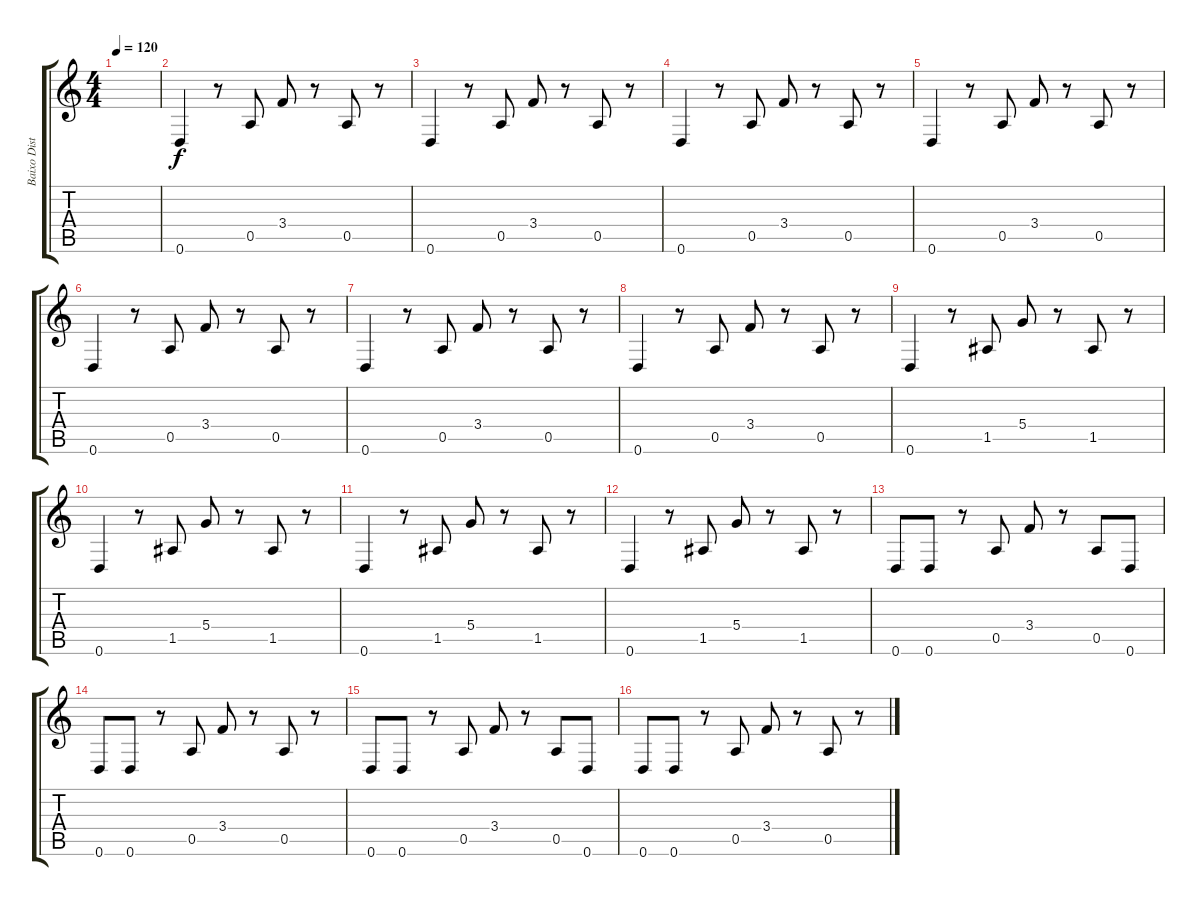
\track ("Baixo Dist." "Baixo Dist") {instrument distortionguitar}
\staff {score tabs}
\tuning (E4 B3 G3 D3 A2 D2) {hide}
\ts (4 4)
\tempo 120
\clef g2
\ks c
|
0.6.4 r.8 0.5.8 3.4.8 r.8 0.5.8 r.8 |
0.6.4 r.8 0.5.8 3.4.8 r.8 0.5.8 r.8 |
0.6.4 r.8 0.5.8 3.4.8 r.8 0.5.8 r.8 |
0.6.4 r.8 0.5.8 3.4.8 r.8 0.5.8 r.8 |
0.6.4 r.8 0.5.8 3.4.8 r.8 0.5.8 r.8 |
0.6.4 r.8 0.5.8 3.4.8 r.8 0.5.8 r.8 |
0.6.4 r.8 0.5.8 3.4.8 r.8 0.5.8 r.8 |
0.6.4 r.8 1.5.8 5.4.8 r.8 1.5.8 r.8 |
0.6.4 r.8 1.5.8 5.4.8 r.8 1.5.8 r.8 |
0.6.4 r.8 1.5.8 5.4.8 r.8 1.5.8 r.8 |
0.6.4 r.8 1.5.8 5.4.8 r.8 1.5.8 r.8 |
0.6.8 0.6.8 r.8 0.5.8 3.4.8 r.8 0.5.8 0.6.8 |
0.6.8 0.6.8 r.8 0.5.8 3.4.8 r.8 0.5.8 r.8 |
0.6.8 0.6.8 r.8 0.5.8 3.4.8 r.8 0.5.8 0.6.8 |
0.6.8 0.6.8 r.8 0.5.8 3.4.8 r.8 0.5.8 r.8
